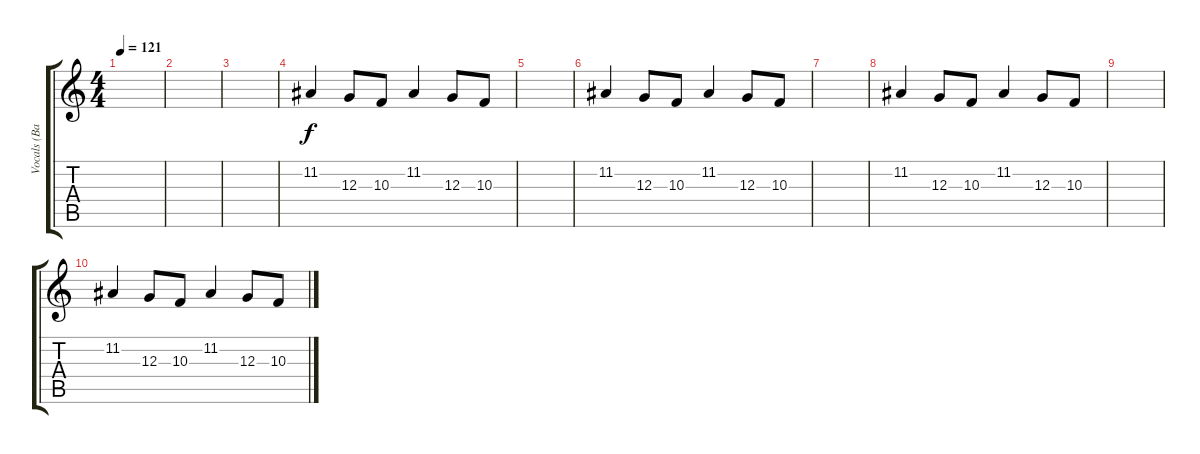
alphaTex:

\track ("Vocals (Backup)" "Vocals (Ba") {instrument altosax}
\staff {score tabs}
\tuning (E4 B3 G3 D3 A2 E2) {hide}
\ts (4 4)
\tempo 121
\clef g2
\ks c
|
|
|
11.2.4 12.3.8 10.3.8 11.2.4 12.3.8 10.3.8 |
|
11.2.4 12.3.8 10.3.8 11.2.4 12.3.8 10.3.8 |
|
11.2.4 12.3.8 10.3.8 11.2.4 12.3.8 10.3.8 |
|
11.2.4 12.3.8 10.3.8 11.2.4 12.3.8 10.3.8
